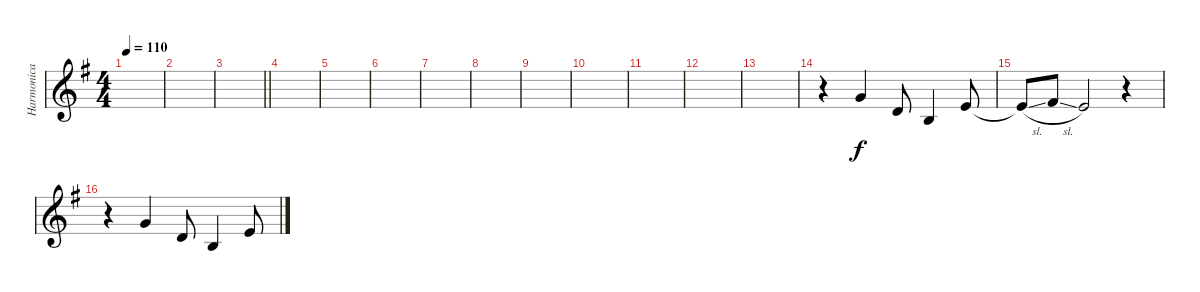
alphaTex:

\track ("Harmonica (Billie Joe)" "Harmonica ") {instrument harmonica}
\staff {score}
\tuning (E4 B3 G3 D3 A2 E2) {hide}
\ts (4 4)
\tempo 110
\clef g2
\ks g
|
|
\barLineRight lightlight
|
|
|
|
|
|
|
|
|
|
|
r.4 3.1.4 3.2.8 0.2.4 0.1.8 |
0.1{sl t}.8 2.1{sl}.8 0.1.2 r.4 |
r.4 3.1.4 3.2.8 0.2.4 0.1.8
